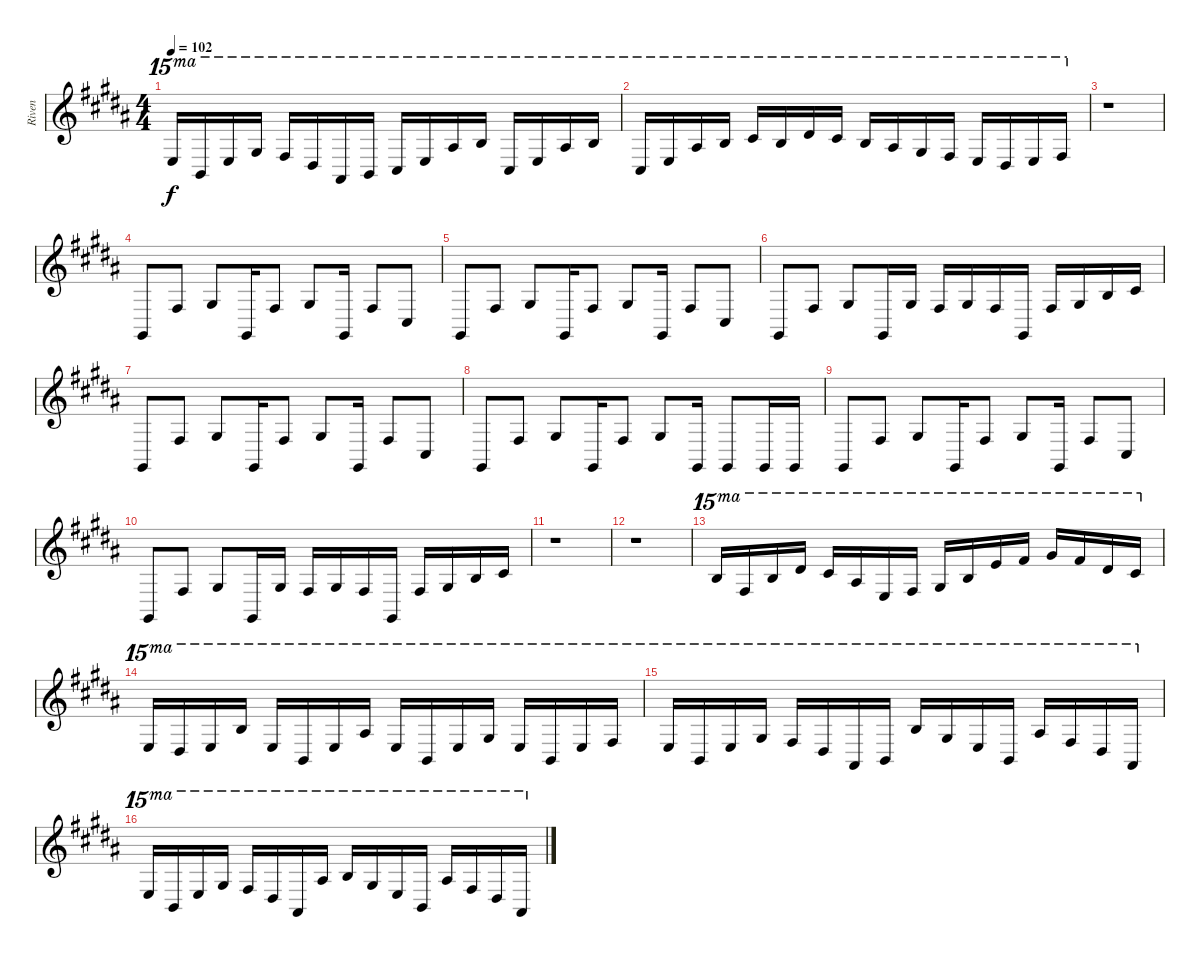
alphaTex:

\track ("Riven" "Riven") {instrument pad3polysynth}
\staff {score}
\tuning (E4 B3 G3 D3 A2 E2) {hide}
\ts (4 4)
\tempo 102
\clef g2
\ks g#minor
17.2.16{ot 15ma dy f} 16.3.16{ot 15ma} 17.2.16{ot 15ma} 16.1.16{ot 15ma} 14.1.16{ot 15ma} 16.2.16{ot 15ma} 15.3.16{ot 15ma} 16.3.16{ot 15ma} 18.3.16{ot 15ma} 17.2.16{ot 15ma} 18.1.16{ot 15ma} 19.1.16{ot 15ma} 18.3.16{ot 15ma} 17.2.16{ot 15ma} 18.1.16{ot 15ma} 19.1.16{ot 15ma} |
18.3.16{ot 15ma} 21.3.16{ot 15ma} 18.1.16{ot 15ma} 19.1.16{ot 15ma} 21.1.16{ot 15ma} 19.1.16{ot 15ma} 23.1.16{ot 15ma} 21.1.16{ot 15ma} 19.1.16{ot 15ma} 18.1.16{ot 15ma} 21.2.16{ot 15ma} 19.2.16{ot 15ma} 21.3.16{ot 15ma} 20.3.16{ot 15ma} 21.3.16{ot 15ma} 19.2.16{ot 15ma} |
r.1 |
4.6.8{instrument lead2sawtooth} 4.4.8 6.4.8 4.6.16 4.4.8 6.4.8 4.6.16 4.4.8 4.5.8 |
4.6.8 4.4.8 6.4.8 4.6.16 4.4.8 6.4.8 4.6.16 4.4.8 4.5.8 |
4.6.8 4.4.8 6.4.8 4.6.16 6.4.16 4.4.16 6.4.16 4.4.16 4.6.16 4.4.16 6.4.16 4.3.16 6.3.16 |
4.6.8 4.4.8 6.4.8 4.6.16 4.4.8 6.4.8 4.6.16 4.4.8 4.5.8 |
4.6.8 4.4.8 6.4.8 4.6.16 4.4.8 6.4.8 4.6.16 4.6.8 4.6.16 4.6.16 |
4.6.8 4.4.8 6.4.8 4.6.16 4.4.8 6.4.8 4.6.16 4.4.8 4.5.8 |
4.6.8 4.4.8 6.4.8 4.6.16 6.4.16 4.4.16 6.4.16 4.4.16 4.6.16 4.4.16 6.4.16 4.3.16 6.3.16 |
r.1 |
r.1 |
24.2.16{ot 15ma volume 10} 23.3.16{ot 15ma} 24.2.16{ot 15ma} 23.1.16{ot 15ma} 21.1.16{ot 15ma} 23.2.16{ot 15ma} 21.3.16{ot 15ma} 23.3.16{ot 15ma} 25.3.16{ot 15ma} 24.2.16{ot 15ma} 24.1.16{ot 15ma} 26.1.16{ot 15ma} 28.1.16{ot 15ma} 26.1.16{ot 15ma} 28.2.16{ot 15ma} 26.2.16{ot 15ma} |
17.2.16{ot 15ma} 16.2.16{ot 15ma} 17.2.16{ot 15ma} 19.1.16{ot 15ma} 17.2.16{ot 15ma} 16.3.16{ot 15ma} 17.2.16{ot 15ma} 18.1.16{ot 15ma} 17.2.16{ot 15ma} 16.3.16{ot 15ma} 17.2.16{ot 15ma} 16.1.16{ot 15ma} 17.2.16{ot 15ma} 16.3.16{ot 15ma} 17.2.16{ot 15ma} 19.2.16{ot 15ma} |
17.2.16{ot 15ma} 16.3.16{ot 15ma} 17.2.16{ot 15ma} 16.1.16{ot 15ma} 14.1.16{ot 15ma} 16.2.16{ot 15ma} 15.3.16{ot 15ma} 16.3.16{ot 15ma} 19.1.16{ot 15ma} 16.1.16{ot 15ma} 17.2.16{ot 15ma} 16.3.16{ot 15ma} 18.1.16{ot 15ma} 14.1.16{ot 15ma} 16.2.16{ot 15ma} 15.3.16{ot 15ma} |
17.2.16{ot 15ma} 16.3.16{ot 15ma} 17.2.16{ot 15ma} 16.1.16{ot 15ma} 14.1.16{ot 15ma} 16.2.16{ot 15ma} 15.3.16{ot 15ma} 18.1.16{ot 15ma} 19.1.16{ot 15ma} 16.1.16{ot 15ma} 17.2.16{ot 15ma} 16.3.16{ot 15ma} 18.1.16{ot 15ma} 14.1.16{ot 15ma} 16.2.16{ot 15ma} 15.3.16{ot 15ma}
